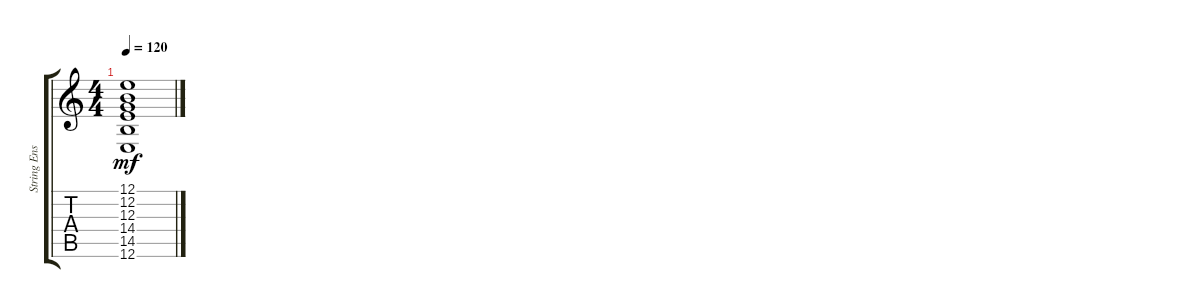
\track ("String Ensemble" "String Ens") {instrument stringensemble2}
\staff {score tabs}
\tuning (E4 B3 G3 D3 A2 E2) {hide}
\ts (4 4)
\tempo 120
\clef g2
\ks c
(12.1 12.2 12.3 14.4 14.5 12.6).1{dy mf}
